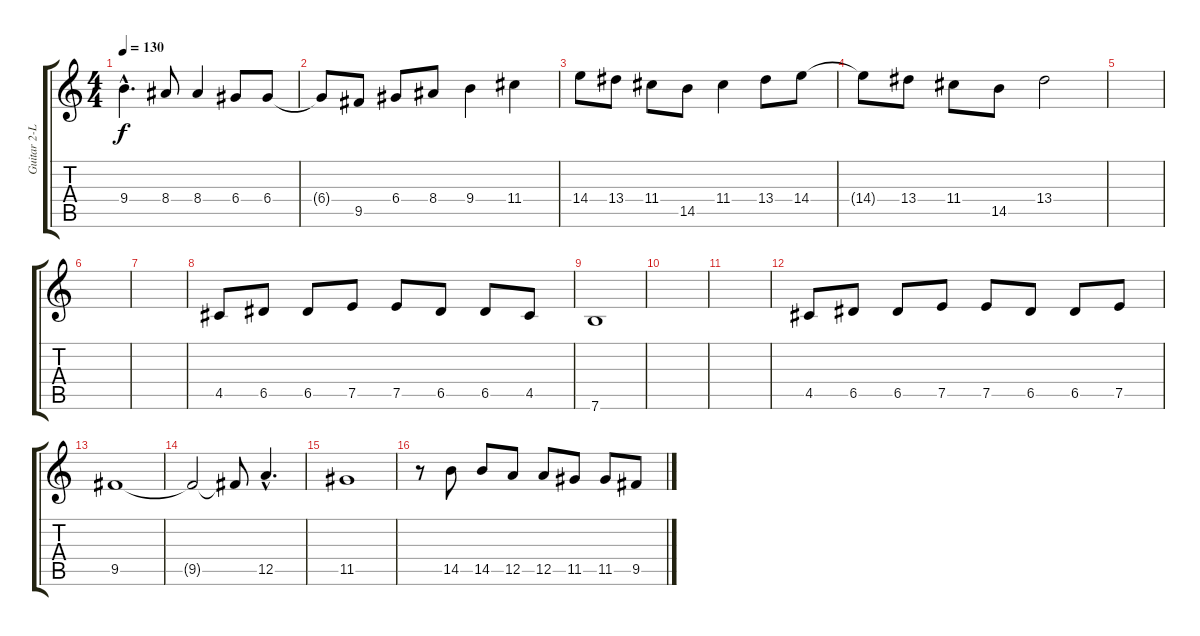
\track ("Guitar 2-Lead" "Guitar 2-L") {instrument distortionguitar}
\staff {score tabs}
\tuning (E4 B3 G3 D3 A2 E2) {hide}
\ts (4 4)
\tempo 130
\clef g2
\ks c
9.4{hac}.4{d dy f} 8.4.8 8.4.4 6.4.8 6.4.8 |
6.4{t}.8 9.5.8 6.4.8 8.4.8 9.4.4 11.4.4 |
14.4.8 13.4.8 11.4.8 14.5.8 11.4.4 13.4.8 14.4.8 |
14.4{t}.8 13.4.8 11.4.8 14.5.8 13.4.2 |
|
|
|
4.5.8 6.5.8 6.5.8 7.5.8 7.5.8 6.5.8 6.5.8 4.5.8 |
7.6.1 |
|
|
4.5.8 6.5.8 6.5.8 7.5.8 7.5.8 6.5.8 6.5.8 7.5.8 |
9.5.1 |
9.5{t}.2 9.5{t}.8 12.5{hac}.4{d} |
11.5.1 |
r.8 14.5.8 14.5.8 12.5.8 12.5.8 11.5.8 11.5.8 9.5.8
